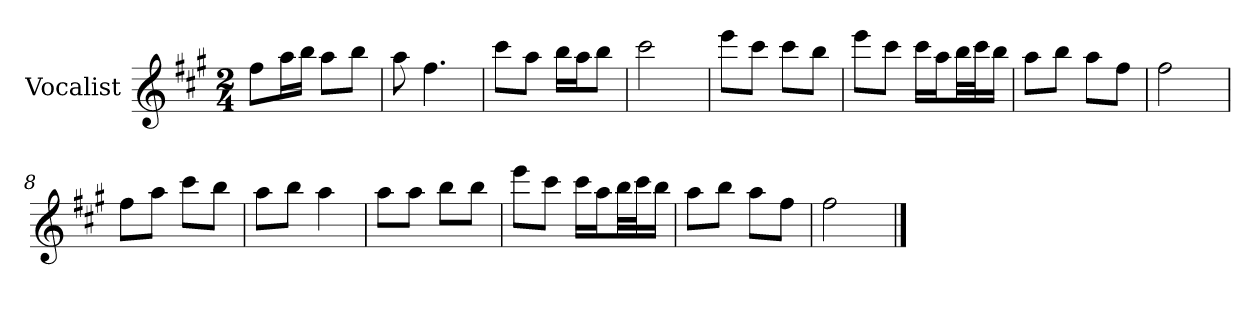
**kern
*part1
*staff1
*I"Vocalist
*k[f#c#g#]
*A:
*M2/4
=
8ff#L
16aaL
16bbJJ
8aaL
8bbJ
=1
8aa
4.ff#
=2
8ccc#L
8aaJ
16bbLL
16aaJ
8bbJ
=3
2ccc#
=4
8eeeL
8ccc#J
8ccc#L
8bbJ
=5
8eeeL
8ccc#J
16ccc#LL
16aaJ
32bbLL
32ccc#J
16bbJJ
=6
8aaL
8bbJ
8aaL
8ff#J
=7
2ff#
=8
8ff#L
8aaJ
8ccc#L
8bbJ
=9
8aaL
8bbJ
4aa
=10
8aaL
8aaJ
8bbL
8bbJ
=11
8eeeL
8ccc#J
16ccc#LL
16aaJ
32bbLL
32ccc#J
16bbJJ
=12
8aaL
8bbJ
8aaL
8ff#J
=13
2ff#
==
*-
